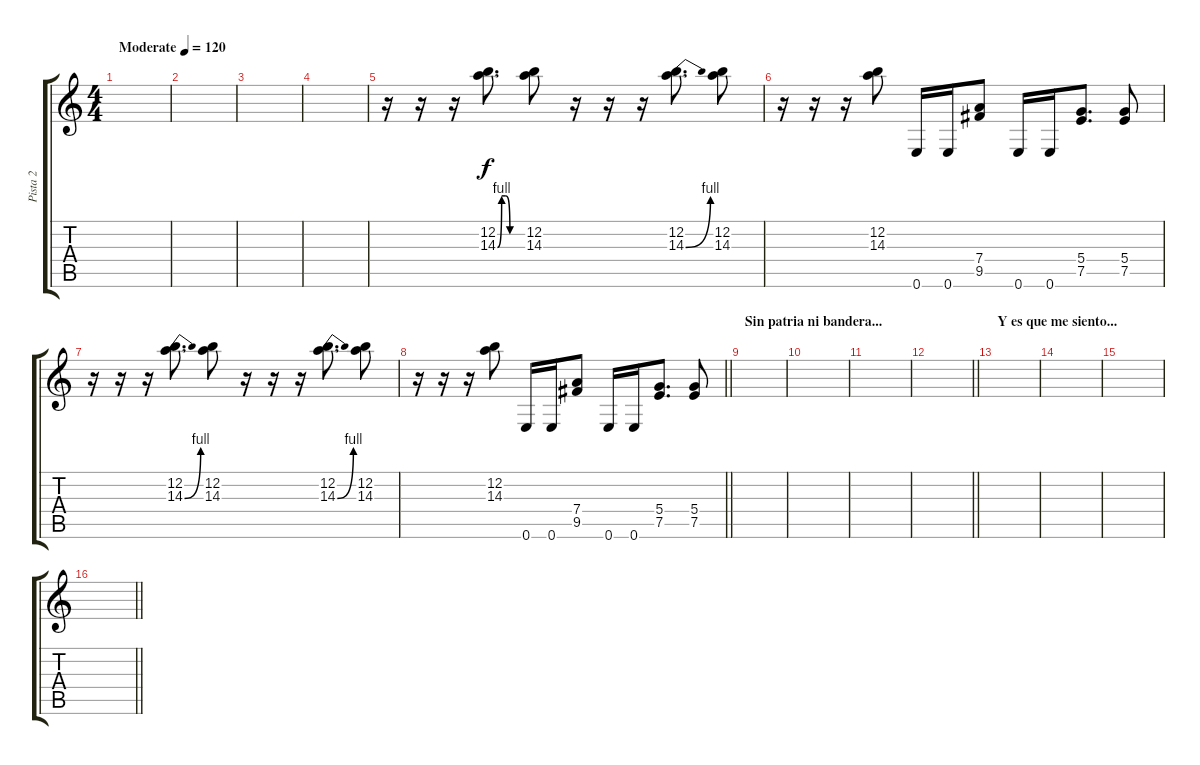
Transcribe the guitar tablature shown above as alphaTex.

\track ("Pista 2" "Pista 2") {instrument distortionguitar}
\staff {score tabs}
\tuning (E4 B3 G3 D3 A2 E2) {hide}
\ts (4 4)
\tempo (120 "Moderate")
\clef g2
\ks c
|
|
|
|
r.16 r.16 r.16 (12.2 14.3{be (custom 0 0 10 4 20 4 30 0 60 0)}).8{d} (12.2 14.3).8 r.16 r.16 r.16 (12.2 14.3{be (bend 0 0 60 4)}).8{d} (12.2 14.3).8 |
r.16 r.16 r.16 (12.2 14.3).8 0.6.16 0.6.16 (7.4 9.5).8 0.6.16 0.6.16 (5.4 7.5).8{d} (5.4 7.5).8 |
r.16 r.16 r.16 (12.2 14.3{be (bend 0 0 60 4)}).8{d} (12.2 14.3).8 r.16 r.16 r.16 (12.2 14.3{be (bend 0 0 60 4)}).8{d} (12.2 14.3).8 |
\barLineRight lightlight
r.16 r.16 r.16 (12.2 14.3).8 0.6.16 0.6.16 (7.4 9.5).8 0.6.16 0.6.16 (5.4 7.5).8{d} (5.4 7.5).8 |
\section ("" "Sin patria ni bandera...")
|
|
|
\barLineRight lightlight
|
\section ("" "Y es que me siento...")
|
|
|
\barLineRight lightlight
